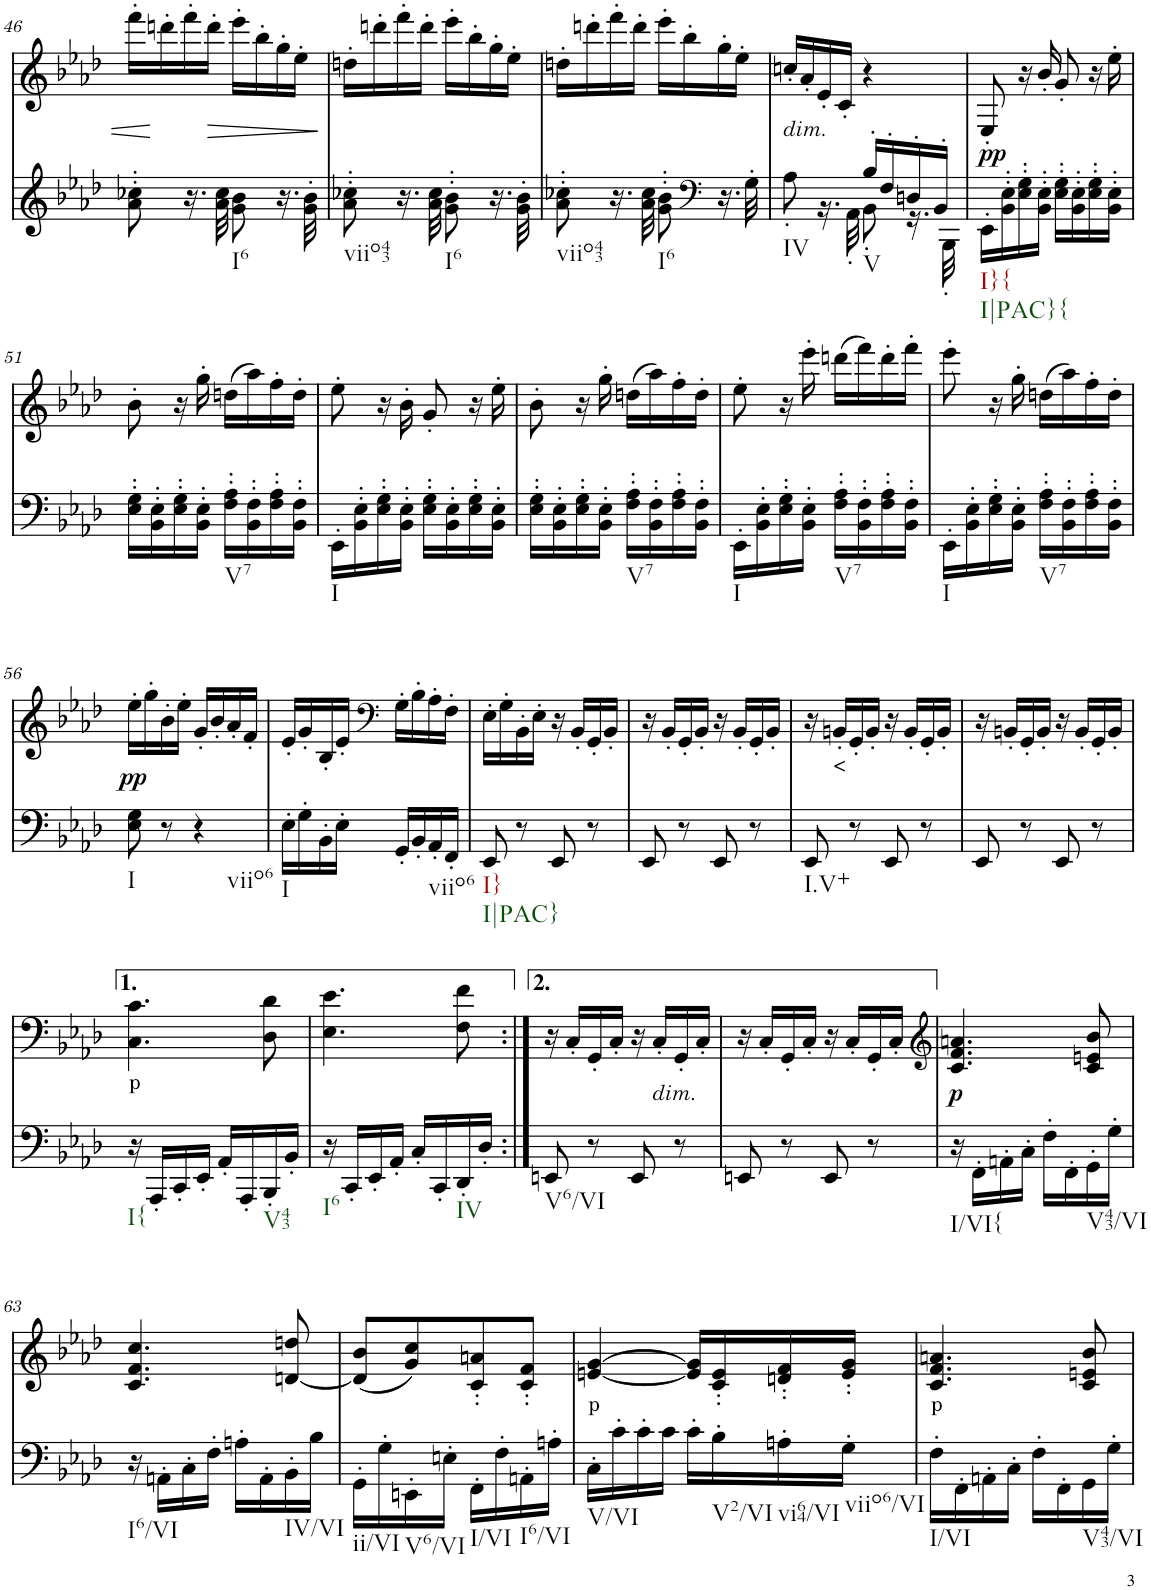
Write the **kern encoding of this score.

**kern	**dynam	**kern	**text	**dynam
*part2	*part2	*part1	*part1	*part1
*staff2	*staff2	*staff1	*staff1	*staff1
*I"piano	*	*I"piano	*	*
*I'Pno	*	*I'Pno	*	*
!!LO:PB:g=z
*clefG2	*	*clefG2	*	*
*k[b-e-a-d-]	*	*k[b-e-a-d-]	*	*
*A-:	*	*A-:	*	*
*M2/4	*	*M2/4	*	*
=46	=46	=46	=46	=46
!	!	!	!LO:LY:b	!
8a-\' 8cc-X\'	.	16fff'\LL	>	.
.	.	16dddn'\	.	.
16.r	.	16fff'\	.	.
!	!	!	!	!LO:HP:b
.	.	16ddd'\JJ	.	>
32a-\ 32cc-\	.	.	.	.
!LO:TX:b:t=I6	!	!	!	!
8g\ 8b-\	.	16eee-'\LL	.	.
.	.	16bb-'\	.	.
16.r	.	16gg'\	.	.
.	.	16ee-'\JJ	.	.
32g\' 32b-\'	.	.	.	.
.	.	.	.	]
=47	=47	=47	=47	=47
!LO:TX:b:t=viio43	!	!	!	!
!	!	!	!LO:LY:b	!
8a-\' 8cc-X\'	.	16ddn'\LL	<	.
.	.	16dddn'\	.	.
16.r	.	16fff'\	.	.
.	.	16ddd'\JJ	.	.
32a-\ 32cc-\	.	.	.	.
!LO:TX:b:t=I6	!	!	!	!
!	!	!	!LO:LY:b	!
8g\' 8b-\'	.	16eee-'\LL	>	.
.	.	16bb-'\	.	.
16.r	.	16gg'\	.	.
.	.	16ee-'\JJ	.	.
32g\' 32b-\'	.	.	.	.
=48	=48	=48	=48	=48
!LO:TX:b:t=viio43	!	!	!	!
!	!	!	!LO:LY:b	!
8a-\' 8cc-X\'	.	16ddn'\LL	<	.
.	.	16dddn'\	.	.
16.r	.	16fff'\	.	.
.	.	16ddd'\JJ	.	.
32a-\ 32cc-\	.	.	.	.
!LO:TX:b:t=I6	!	!	!	!
!	!	!	!LO:LY:b	!
8g\' 8b-\'	.	16eee-'\LL	>	.
.	.	16bb-'\	.	.
*clefF4	*	*	*	*
16.r	.	16gg'\	.	.
.	.	16ee-'\JJ	.	.
32G'\	.	.	.	.
=49	=49	=49	=49	=49
*^	*	*	*	*
!	!	!	!LO:TX:b:i:t=dim.	!	!
!LO:TX:b:t=IV	!	!	!	!	!
4ryy	8A-'\	.	16ccn'/LL	.	.
.	.	.	16a-'/	.	.
.	16.r	.	16e-'/	.	.
.	.	.	16c'/JJ	.	.
.	32AA-'\	.	.	.	.
!LO:TX:b:t=V	!	!	!	!	!
16B-'/LL	8BB-'\	.	4r	.	.
16F'/	.	.	.	.	.
16Dn'/	16.r	.	.	.	.
16BB-'/JJ	.	.	.	.	.
.	32BBB-'\	.	.	.	.
=50	=50	=50	=50	=50	=50
!LO:TX:b:t=I}{	!	!	!	!	!
!LO:TX:b:t=I|PAC}{	!	!	!	!	!
!	!	!LO:DY:a	!	!LO:LY:b	!
*v	*v	*	*	*	*
16EE-'\LL	pp	8E-'/	pp	.
16BB-\' 16E-\'	.	.	.	.
16E-\' 16G\'	.	16r	.	.
16BB-\' 16E-\'JJ	.	16b-'/	.	.
16E-\' 16G\'LL	.	8g'/	.	.
16BB-\' 16E-\'	.	.	.	.
16E-\' 16G\'	.	16r	.	.
16BB-\' 16E-\'JJ	.	16ee-'\	.	.
!!LO:LB:g=z
=51	=51	=51	=51	=51
16E-\' 16G\'LL	.	8b-'\	.	.
16BB-\' 16E-\'	.	.	.	.
16E-\' 16G\'	.	16r	.	.
16BB-\' 16E-\'JJ	.	16gg'\	.	.
!LO:TX:b:t=V7	!	!	!	!
16F\' 16A-\'LL	.	(16ddn\LL	.	.
16BB-\' 16F\'	.	16aa-\)	.	.
16F\' 16A-\'	.	16ff'\	.	.
16BB-\' 16F\'JJ	.	16dd'\JJ	.	.
=52	=52	=52	=52	=52
!LO:TX:b:t=I	!	!	!	!
16EE-'\LL	.	8ee-'\	.	.
16BB-\' 16E-\'	.	.	.	.
16E-\' 16G\'	.	16r	.	.
16BB-\' 16E-\'JJ	.	16b-'\	.	.
16E-\' 16G\'LL	.	8g'/	.	.
16BB-\' 16E-\'	.	.	.	.
16E-\' 16G\'	.	16r	.	.
16BB-\' 16E-\'JJ	.	16ee-'\	.	.
=53	=53	=53	=53	=53
16E-\' 16G\'LL	.	8b-'\	.	.
16BB-\' 16E-\'	.	.	.	.
16E-\' 16G\'	.	16r	.	.
16BB-\' 16E-\'JJ	.	16gg'\	.	.
!LO:TX:b:t=V7	!	!	!	!
16F\' 16A-\'LL	.	(16ddn\LL	.	.
16BB-\' 16F\'	.	16aa-\)	.	.
16F\' 16A-\'	.	16ff'\	.	.
16BB-\' 16F\'JJ	.	16dd'\JJ	.	.
=54	=54	=54	=54	=54
!LO:TX:b:t=I	!	!	!	!
16EE-'\LL	.	8ee-'\	.	.
16BB-\' 16E-\'	.	.	.	.
16E-\' 16G\'	.	16r	.	.
16BB-\' 16E-\'JJ	.	16eee-'\	.	.
!LO:TX:b:t=V7	!	!	!	!
16F\' 16A-\'LL	.	(16dddn\LL	.	.
16BB-\' 16F\'	.	16fff\)	.	.
16F\' 16A-\'	.	16ddd'\	.	.
16BB-\' 16F\'JJ	.	16fff'\JJ	.	.
=55	=55	=55	=55	=55
!LO:TX:b:t=I	!	!	!	!
16EE-'\LL	.	8eee-'\	.	.
16BB-\' 16E-\'	.	.	.	.
16E-\' 16G\'	.	16r	.	.
16BB-\' 16E-\'JJ	.	16gg'\	.	.
!LO:TX:b:t=V7	!	!	!	!
16F\' 16A-\'LL	.	(16ddn\LL	.	.
16BB-\' 16F\'	.	16aa-\)	.	.
16F\' 16A-\'	.	16ff'\	.	.
16BB-\' 16F\'JJ	.	16dd'\JJ	.	.
!!LO:LB:g=z
=56	=56	=56	=56	=56
!LO:TX:b:t=I	!	!	!	!
!	!	!	!LO:LY:b	!LO:DY:b
8E-\ 8G\	.	16ee-'\LL	pp	pp
.	.	16gg'\	.	.
8r	.	16b-'\	.	.
.	.	16ee-'\JJ	.	.
!LO:TX:b:t=viio6	!	!	!	!
4r	.	16g'/LL	.	.
.	.	16b-'/	.	.
.	.	16a-'/	.	.
.	.	16f'/JJ	.	.
=57	=57	=57	=57	=57
!LO:TX:b:t=I	!	!	!	!
16E-'\LL	.	16e-'/LL	.	.
16G'\	.	16g'/	.	.
16BB-'\	.	16B-'/	.	.
16E-'\JJ	.	16e-'/JJ	.	.
*	*	*clefF4	*	*
16GG'/LL	.	16G'\LL	.	.
16BB-'/	.	16B-'\	.	.
!LO:TX:b:t=viio6	!	!	!	!
16AA-'/	.	16A-'\	.	.
16FF'/JJ	.	16F'\JJ	.	.
=58	=58	=58	=58	=58
!LO:TX:b:t=I}	!	!	!	!
!LO:TX:b:t=I|PAC}	!	!	!	!
8EE-/	.	16E-'\LL	.	.
.	.	16G'\	.	.
8r	.	16BB-'\	.	.
.	.	16E-'\JJ	.	.
8EE-/	.	16r	.	.
.	.	16BB-'/LL	.	.
8r	.	16GG'/	.	.
.	.	16BB-'/JJ	.	.
=59	=59	=59	=59	=59
8EE-/	.	16r	.	.
.	.	16BB-'/LL	.	.
8r	.	16GG'/	.	.
.	.	16BB-'/JJ	.	.
8EE-/	.	16r	.	.
.	.	16BB-'/LL	.	.
8r	.	16GG'/	.	.
.	.	16BB-'/JJ	.	.
=60	=60	=60	=60	=60
!LO:TX:b:t=I.V+	!	!	!	!
8EE-/	.	16r	.	.
!	!	!	!LO:LY:b	!
.	.	16BBn'/LL	<	.
8r	.	16GG'/	.	.
.	.	16BB'/JJ	.	.
8EE-/	.	16r	.	.
.	.	16BB'/LL	.	.
8r	.	16GG'/	.	.
.	.	16BB'/JJ	.	.
=61	=61	=61	=61	=61
8EE-/	.	16r	.	.
.	.	16BBn'/LL	.	.
8r	.	16GG'/	.	.
.	.	16BB'/JJ	.	.
8EE-/	.	16r	.	.
.	.	16BB'/LL	.	.
8r	.	16GG'/	.	.
.	.	16BB'/JJ	.	.
!!LO:LB:g=z
=61X1	=61X1	=61X1	=61X1	=61X1
!LO:TX:b:t=I{	!	!	!	!
!	!	!	!LO:LY:b	!
16r	.	4.C\ 4.c\	p	.
16AAA-'/LL	.	.	.	.
16CC'/	.	.	.	.
16EE-'/JJ	.	.	.	.
16AA-'/LL	.	.	.	.
16AAA-'/	.	.	.	.
!LO:TX:b:t=V43	!	!	!	!
16BBB-'/	.	8D-\ 8d-\	.	.
16BB-'/JJ	.	.	.	.
=61X2	=61X2	=61X2	=61X2	=61X2
!LO:TX:b:t=I6	!	!	!	!
16r	.	4.E-\ 4.e-\	.	.
16CC'/LL	.	.	.	.
16EE-'/	.	.	.	.
16AA-'/JJ	.	.	.	.
16C'/LL	.	.	.	.
16CC'/	.	.	.	.
!LO:TX:b:t=IV	!	!	!	!
16DD-'/	.	8F\ 8f\	.	.
16D-'/JJ	.	.	.	.
=61X3:|!	=61X3:|!	=61X3:|!	=61X3:|!	=61X3:|!
!LO:TX:b:t=V6/VI	!	!	!	!
8EEn/	.	16r	.	.
!	!	!	!LO:LY:b	!
.	.	16C'/LL	>	.
8r	.	16GG'/	.	.
.	.	16C'/JJ	.	.
8EE/	.	16r	.	.
!	!	!LO:TX:b:i:t=dim.	!	!
.	.	16C'/LL	.	.
8r	.	16GG'/	.	.
.	.	16C'/JJ	.	.
=61X4	=61X4	=61X4	=61X4	=61X4
8EEn/	.	16r	.	.
.	.	16C'/LL	.	.
8r	.	16GG'/	.	.
.	.	16C'/JJ	.	.
8EE/	.	16r	.	.
.	.	16C'/LL	.	.
8r	.	16GG'/	.	.
.	.	16C'/JJ	.	.
=62	=62	=62	=62	=62
*	*	*clefG2	*	*
!LO:TX:b:t=I/VI{	!	!	!	!
!	!	!	!LO:LY:b	!LO:DY:b
16r	.	4.c/ 4.f/ 4.an/	p	p
16FF'\LL	.	.	.	.
16AAn'\	.	.	.	.
16C'\JJ	.	.	.	.
16F'\LL	.	.	.	.
16FF'\	.	.	.	.
!LO:TX:b:t=V43/VI	!	!	!	!
16GG'\	.	8c/ 8en/ 8b-/	.	.
16G'\JJ	.	.	.	.
!!LO:LB:g=z
=63	=63	=63	=63	=63
!LO:TX:b:t=I6/VI	!	!	!	!
16r	.	4.c/ 4.f/ 4.cc/	.	.
16AAn'\LL	.	.	.	.
16C'\	.	.	.	.
16F'\JJ	.	.	.	.
16An'\LL	.	.	.	.
16AA'\	.	.	.	.
!LO:TX:b:t=IV/VI	!	!	!	!
16BB-'\	.	[8dn/ 8ddn/	.	.
16B-\JJ	.	.	.	.
=64	=64	=64	=64	=64
!LO:TX:b:t=ii/VI	!	!	!	!
16GG'\LL	.	(8d/] 8b-/L	.	.
16G'\	.	.	.	.
!LO:TX:b:t=V6/VI	!	!	!	!
16EEn'\	.	8g/ 8cc/)	.	.
16En'\JJ	.	.	.	.
!LO:TX:b:t=I/VI	!	!	!	!
16FF'\LL	.	8c/' 8an/'	.	.
16F'\	.	.	.	.
!LO:TX:b:t=I6/VI	!	!	!	!
16AAn'\	.	8c/' 8f/'J	.	.
16An'\JJ	.	.	.	.
=65	=65	=65	=65	=65
!LO:TX:b:t=V/VI	!	!	!	!
!	!	!	!LO:LY:b	!
16C'\LL	.	[4en/ [4g/	p	.
16c'\	.	.	.	.
16c'\	.	.	.	.
16c\JJ	.	.	.	.
16c'\LL	.	16e/] 16g/]LL	.	.
!LO:TX:b:t=V2/VI	!	!	!	!
16B-'\	.	16c/' 16e/'	.	.
!LO:TX:b:t=vi64/VI	!	!	!	!
16An'\	.	16dn/' 16f/'	.	.
!LO:TX:b:t=viio6/VI	!	!	!	!
16G'\JJ	.	16e/' 16g/'JJ	.	.
=66	=66	=66	=66	=66
!LO:TX:b:t=I/VI	!	!	!	!
!	!	!	!LO:LY:b	!
16F'\LL	.	4.c/ 4.f/ 4.an/	p	.
16FF'\	.	.	.	.
16AAn'\	.	.	.	.
16C'\JJ	.	.	.	.
16F'\LL	.	.	.	.
16FF'\	.	.	.	.
!LO:TX:b:t=V43/VI	!	!	!	!
16GG\	.	8c/ 8en/ 8b-/	.	.
16G'\JJ	.	.	.	.
=	=	=	=	=
*-	*-	*-	*-	*-
